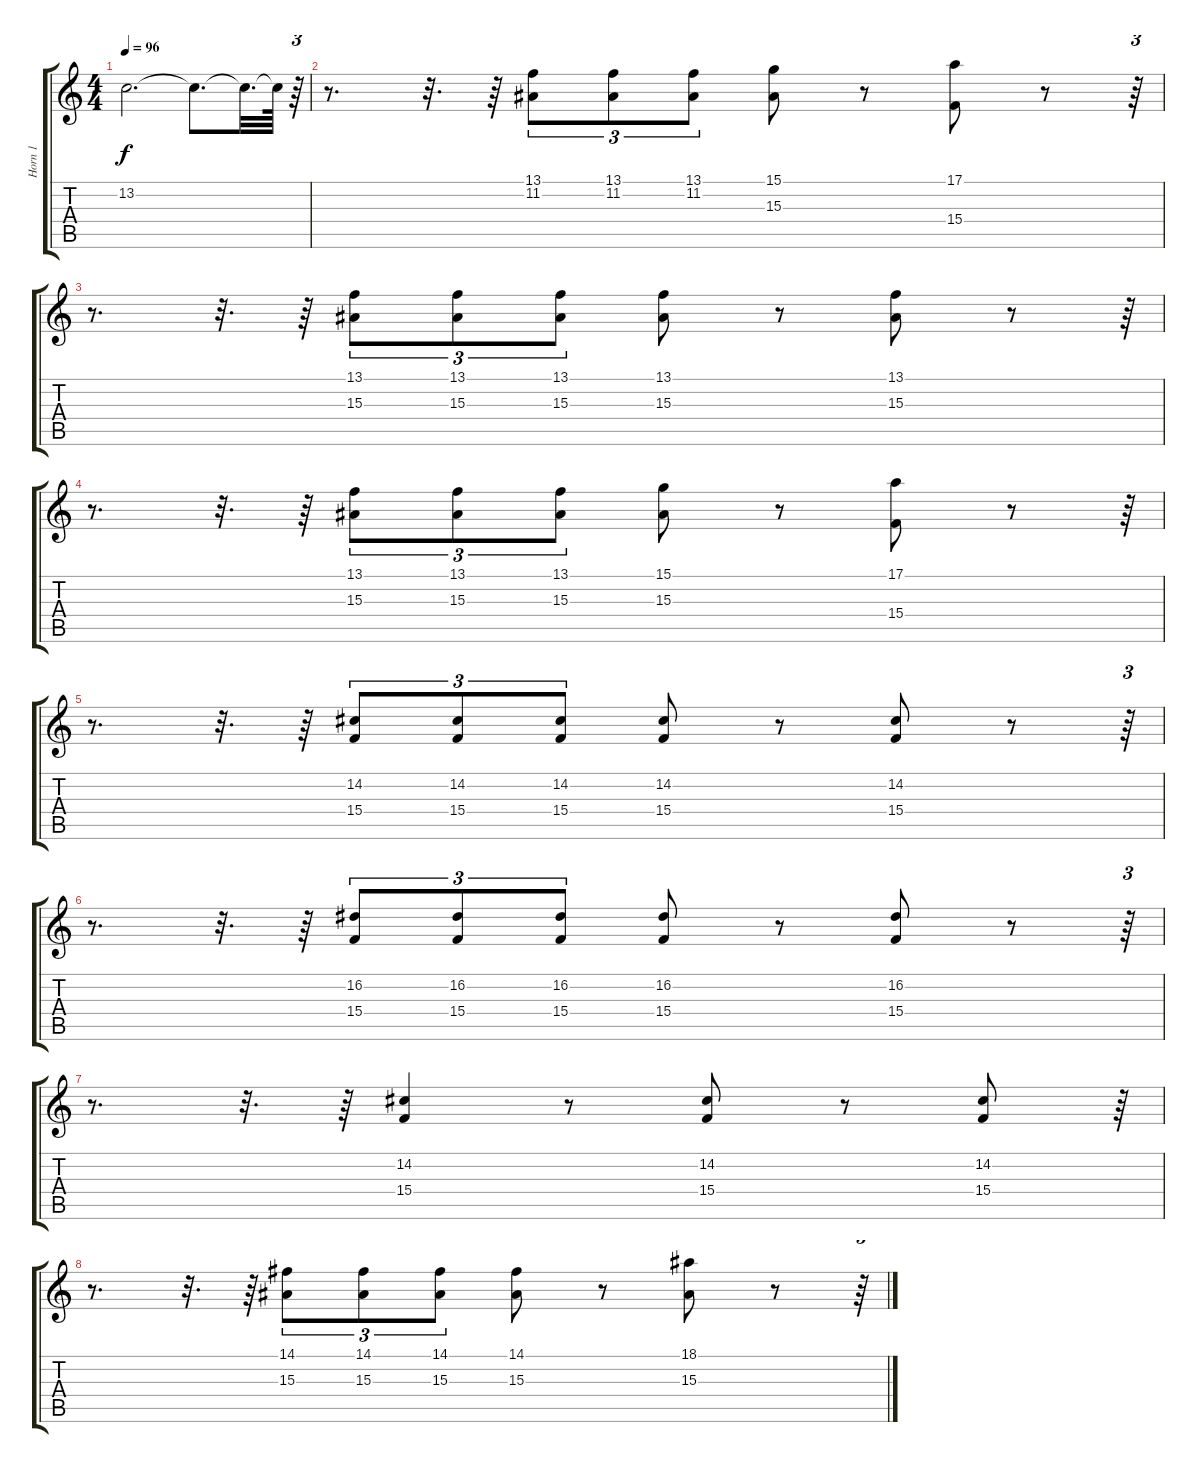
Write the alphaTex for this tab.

\track ("Horn 1" "Horn 1") {instrument frenchhorn}
\staff {score tabs}
\tuning (E4 B3 G3 D3 A2 E2) {hide}
\ts (4 4)
\tempo 96
\clef g2
\ks c
13.2{t}.2{d dy f} 13.2{t}.8{d} 13.2{t}.32{d} 13.2{t}.64 r.64{tu (3 2)} |
r.8{d} r.32{d} r.64 (13.1 11.2).8{tu (3 2)} (13.1 11.2).8{tu (3 2)} (13.1 11.2).8{tu (3 2)} (15.1 15.3).8 r.8 (17.1 15.4).8 r.8 r.64{tu (3 2)} |
r.8{d} r.32{d} r.64 (13.1 15.3).8{tu (3 2)} (13.1 15.3).8{tu (3 2)} (13.1 15.3).8{tu (3 2)} (13.1 15.3).8 r.8 (13.1 15.3).8 r.8 r.64{tu (3 2)} |
r.8{d} r.32{d} r.64 (13.1 15.3).8{tu (3 2)} (13.1 15.3).8{tu (3 2)} (13.1 15.3).8{tu (3 2)} (15.1 15.3).8 r.8 (17.1 15.4).8 r.8 r.64{tu (3 2)} |
r.8{d} r.32{d} r.64 (14.2 15.4).8{tu (3 2)} (14.2 15.4).8{tu (3 2)} (14.2 15.4).8{tu (3 2)} (14.2 15.4).8 r.8 (14.2 15.4).8 r.8 r.64{tu (3 2)} |
r.8{d} r.32{d} r.64 (16.2 15.4).8{tu (3 2)} (16.2 15.4).8{tu (3 2)} (16.2 15.4).8{tu (3 2)} (16.2 15.4).8 r.8 (16.2 15.4).8 r.8 r.64{tu (3 2)} |
r.8{d} r.32{d} r.64 (14.2 15.4).4 r.8 (14.2 15.4).8 r.8 (14.2 15.4).8 r.64{tu (3 2)} |
r.8{d} r.32{d} r.64 (14.1 15.3).8{tu (3 2)} (14.1 15.3).8{tu (3 2)} (14.1 15.3).8{tu (3 2)} (14.1 15.3).8 r.8 (18.1 15.3).8 r.8 r.64{tu (3 2)}
